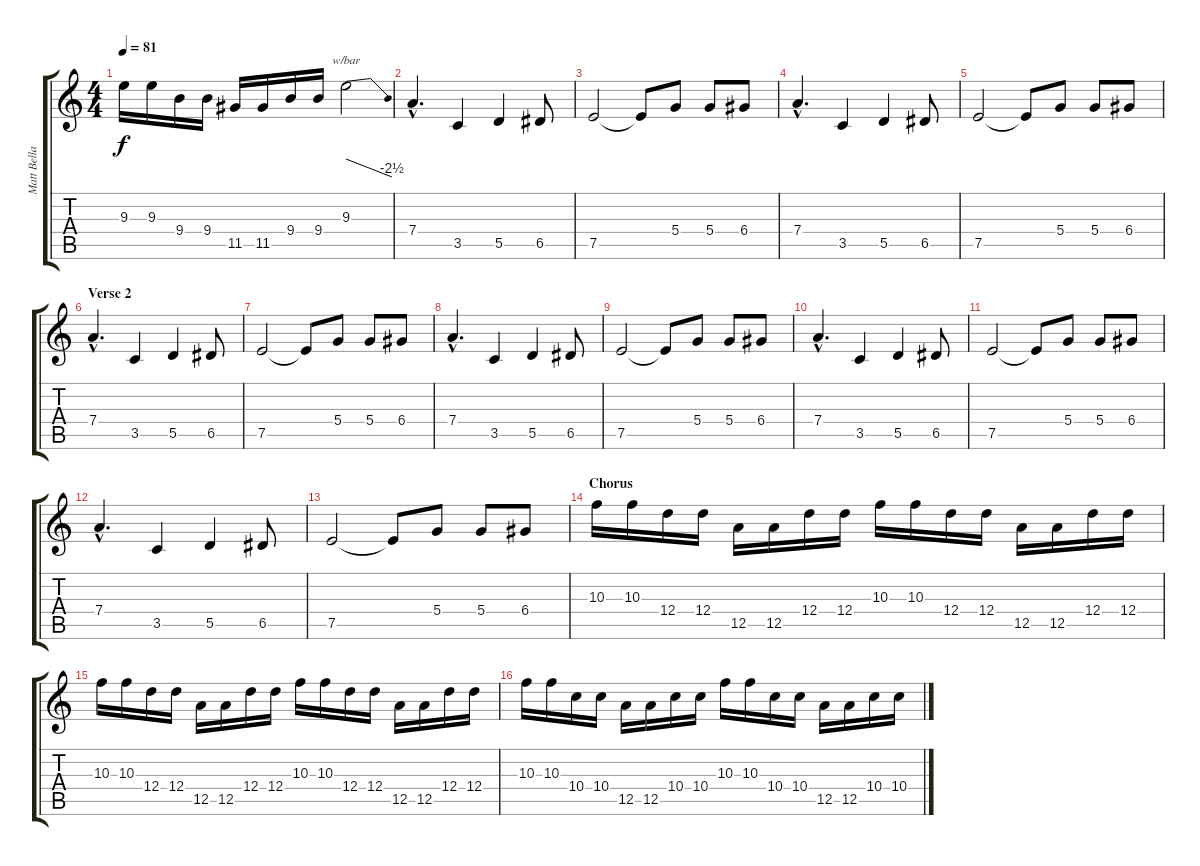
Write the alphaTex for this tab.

\track ("Matt Bellamy" "Matt Bella") {instrument distortionguitar}
\staff {score tabs}
\tuning (E4 B3 G3 D3 A2 E2) {hide}
\ts (4 4)
\tempo 81
\clef g2
\ks c
9.3.16{dy f} 9.3.16 9.4.16 9.4.16 11.5.16 11.5.16 9.4.16 9.4.16 9.3.2{tbe (dive default 0 0 60 -10)} |
7.4{hac}.4{d} 3.5.4 5.5.4 6.5.8 |
7.5.2 7.5{t}.8 5.4.8 5.4.8 6.4.8 |
7.4{hac}.4{d} 3.5.4 5.5.4 6.5.8 |
7.5.2 7.5{t}.8 5.4.8 5.4.8 6.4.8 |
\section ("" "Verse 2")
7.4{hac}.4{d} 3.5.4 5.5.4 6.5.8 |
7.5.2 7.5{t}.8 5.4.8 5.4.8 6.4.8 |
7.4{hac}.4{d} 3.5.4 5.5.4 6.5.8 |
7.5.2 7.5{t}.8 5.4.8 5.4.8 6.4.8 |
7.4{hac}.4{d} 3.5.4 5.5.4 6.5.8 |
7.5.2 7.5{t}.8 5.4.8 5.4.8 6.4.8 |
7.4{hac}.4{d} 3.5.4 5.5.4 6.5.8 |
7.5.2 7.5{t}.8 5.4.8 5.4.8 6.4.8 |
\section ("" "Chorus")
10.3.16 10.3.16 12.4.16 12.4.16 12.5.16 12.5.16 12.4.16 12.4.16 10.3.16 10.3.16 12.4.16 12.4.16 12.5.16 12.5.16 12.4.16 12.4.16 |
10.3.16 10.3.16 12.4.16 12.4.16 12.5.16 12.5.16 12.4.16 12.4.16 10.3.16 10.3.16 12.4.16 12.4.16 12.5.16 12.5.16 12.4.16 12.4.16 |
10.3.16 10.3.16 10.4.16 10.4.16 12.5.16 12.5.16 10.4.16 10.4.16 10.3.16 10.3.16 10.4.16 10.4.16 12.5.16 12.5.16 10.4.16 10.4.16
